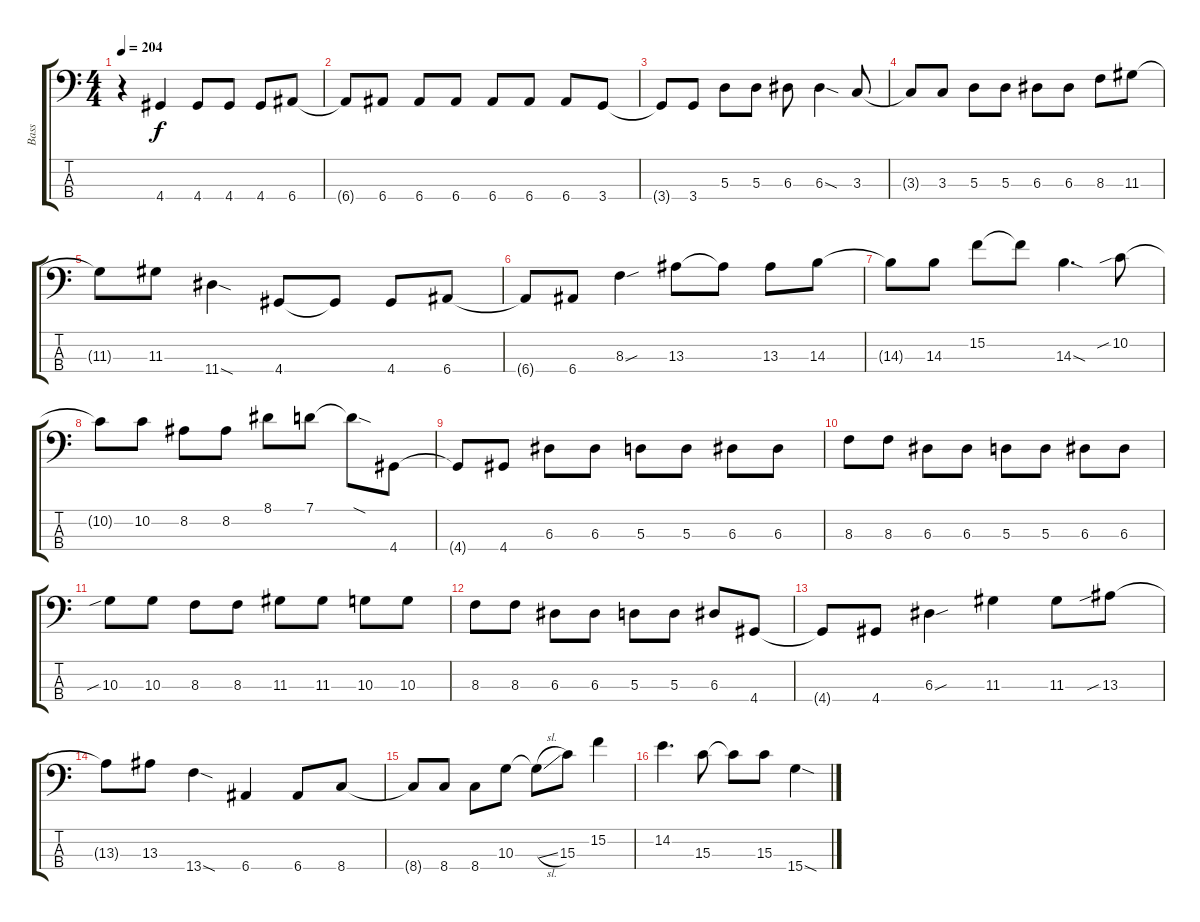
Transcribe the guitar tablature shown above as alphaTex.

\track ("Bass" "Bass") {instrument electricbasspick}
\staff {score tabs}
\tuning (G2 D2 A1 E1) {hide}
\ts (4 4)
\tempo 204
\clef f4
\ks c
r.4{dy f} 4.4.4 4.4.8 4.4.8 4.4.8 6.4.8 |
6.4{t}.8 6.4.8 6.4.8 6.4.8 6.4.8 6.4.8 6.4.8 3.4.8 |
3.4{t}.8 3.4.8 5.3.8 5.3.8 6.3.8 6.3{sod}.4 3.3.8 |
3.3{t}.8 3.3.8 5.3.8 5.3.8 6.3.8 6.3.8 8.3.8 11.3.8 |
11.3{t}.8 11.3.8 11.4{sod}.4 4.4.8 4.4{t}.8 4.4.8 6.4.8 |
6.4{t}.8 6.4.8 8.3{sou}.4 13.3.8 13.3{t}.8 13.3.8 14.3.8 |
14.3{t}.8 14.3.8 15.2.8 15.2{t}.8 14.3{sod}.4{d} 10.2{sib}.8 |
10.2{t}.8 10.2.8 8.2.8 8.2.8 8.1.8 7.1.8 7.1{sod t}.8 4.4.8 |
4.4{t}.8 4.4.8 6.3.8 6.3.8 5.3.8 5.3.8 6.3.8 6.3.8 |
8.3.8 8.3.8 6.3.8 6.3.8 5.3.8 5.3.8 6.3.8 6.3.8 |
10.3{sib}.8 10.3.8 8.3.8 8.3.8 11.3.8 11.3.8 10.3.8 10.3.8 |
8.3.8 8.3.8 6.3.8 6.3.8 5.3.8 5.3.8 6.3.8 4.4.8 |
4.4{t}.8 4.4.8 6.3{sou}.4 11.3.4 11.3.8 13.3{sib}.8 |
13.3{t}.8 13.3.8 13.4{sod}.4 6.4.4 6.4.8 8.4.8 |
8.4{t}.8 8.4.8 8.4.8 10.3.8 10.3{sl t}.8 15.3.8 15.2.4 |
14.2.4{d} 15.3.8 15.3{t}.8 15.3.8 15.4{sod}.4
